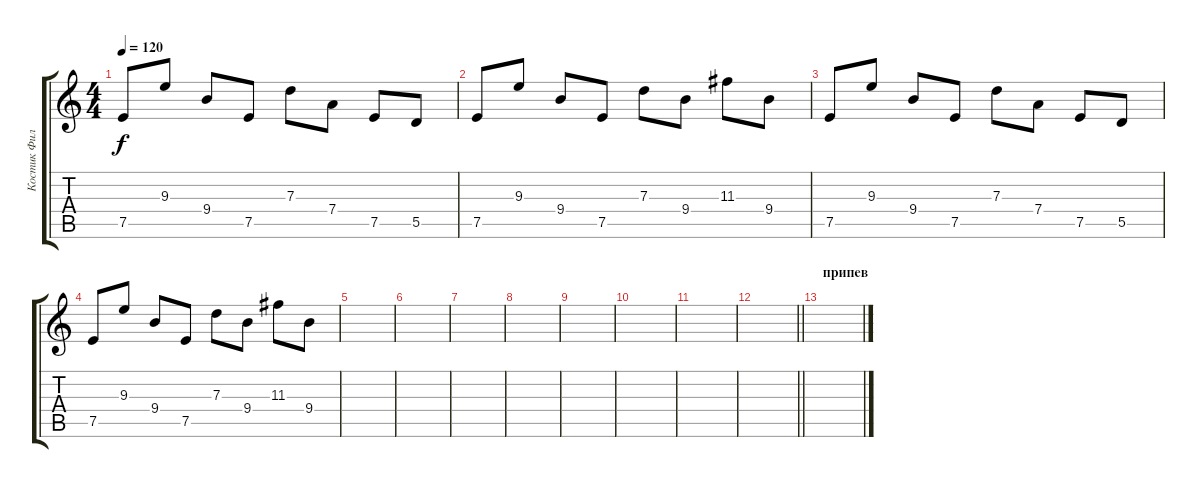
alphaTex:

\track ("Костик Филимонов" "Костик Фил") {instrument overdrivenguitar}
\staff {score tabs}
\tuning (E4 B3 G3 D3 A2 E2) {hide}
\ts (4 4)
\tempo 120
\clef g2
\ks c
7.5.8{dy f} 9.3.8 9.4.8 7.5.8 7.3.8 7.4.8 7.5.8 5.5.8 |
7.5.8 9.3.8 9.4.8 7.5.8 7.3.8 9.4.8 11.3.8 9.4.8 |
7.5.8 9.3.8 9.4.8 7.5.8 7.3.8 7.4.8 7.5.8 5.5.8 |
7.5.8 9.3.8 9.4.8 7.5.8 7.3.8 9.4.8 11.3.8 9.4.8 |
|
|
|
|
|
|
|
\barLineRight lightlight
|
\section ("" "припев")
